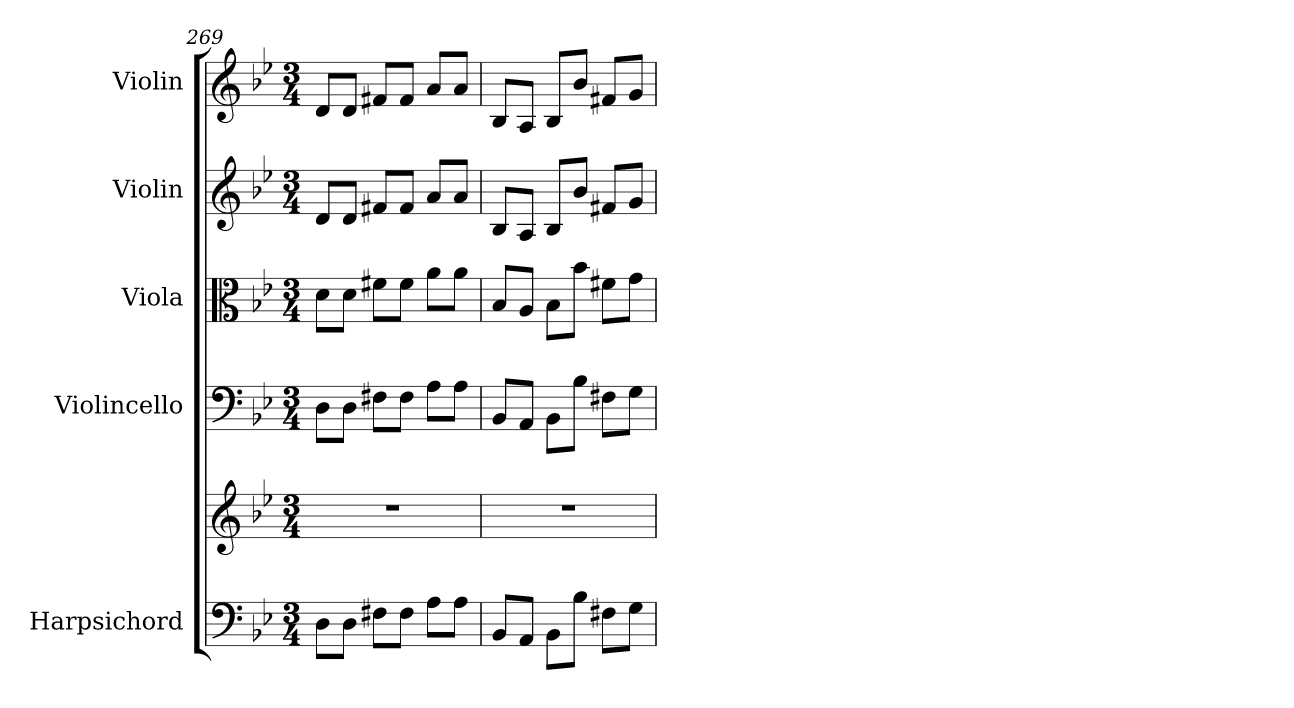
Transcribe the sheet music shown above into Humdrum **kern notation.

**kern	**kern	**kern	**kern	**kern	**kern
*part5	*part5	*part4	*part3	*part2	*part1
*staff6	*staff5	*staff4	*staff3	*staff2	*staff1
*I"Harpsichord	*	*I"Violincello	*I"Viola	*I"Violin	*I"Violin
*I'Hpschd	*	*I'Vc	*I'Vla	*I'Vln	*I'Vln
*clefF4	*clefG2	*clefF4	*clefC3	*clefG2	*clefG2
*k[b-e-]	*k[b-e-]	*k[b-e-]	*k[b-e-]	*k[b-e-]	*k[b-e-]
*M3/4	*M3/4	*M3/4	*M3/4	*M3/4	*M3/4
=269	=269	=269	=269	=269	=269
8D\L	2.r	8D\L	8d\L	8d/L	8d/L
8D\J	.	8D\J	8d\J	8d/J	8d/J
8F#X\L	.	8F#X\L	8f#X\L	8f#X/L	8f#X/L
8F#\J	.	8F#\J	8f#\J	8f#/J	8f#/J
8A\L	.	8A\L	8a\L	8a/L	8a/L
8A\J	.	8A\J	8a\J	8a/J	8a/J
=270	=270	=270	=270	=270	=270
8BB-/L	2.r	8BB-/L	8B-/L	8B-/L	8B-/L
8AA/J	.	8AA/J	8A/J	8A/J	8A/J
8BB-\L	.	8BB-\L	8B-\L	8B-/L	8B-/L
8B-\J	.	8B-\J	8b-\J	8b-/J	8b-/J
8F#X\L	.	8F#X\L	8f#X\L	8f#X/L	8f#X/L
8G\J	.	8G\J	8g\J	8g/J	8g/J
=	=	=	=	=	=
*-	*-	*-	*-	*-	*-
